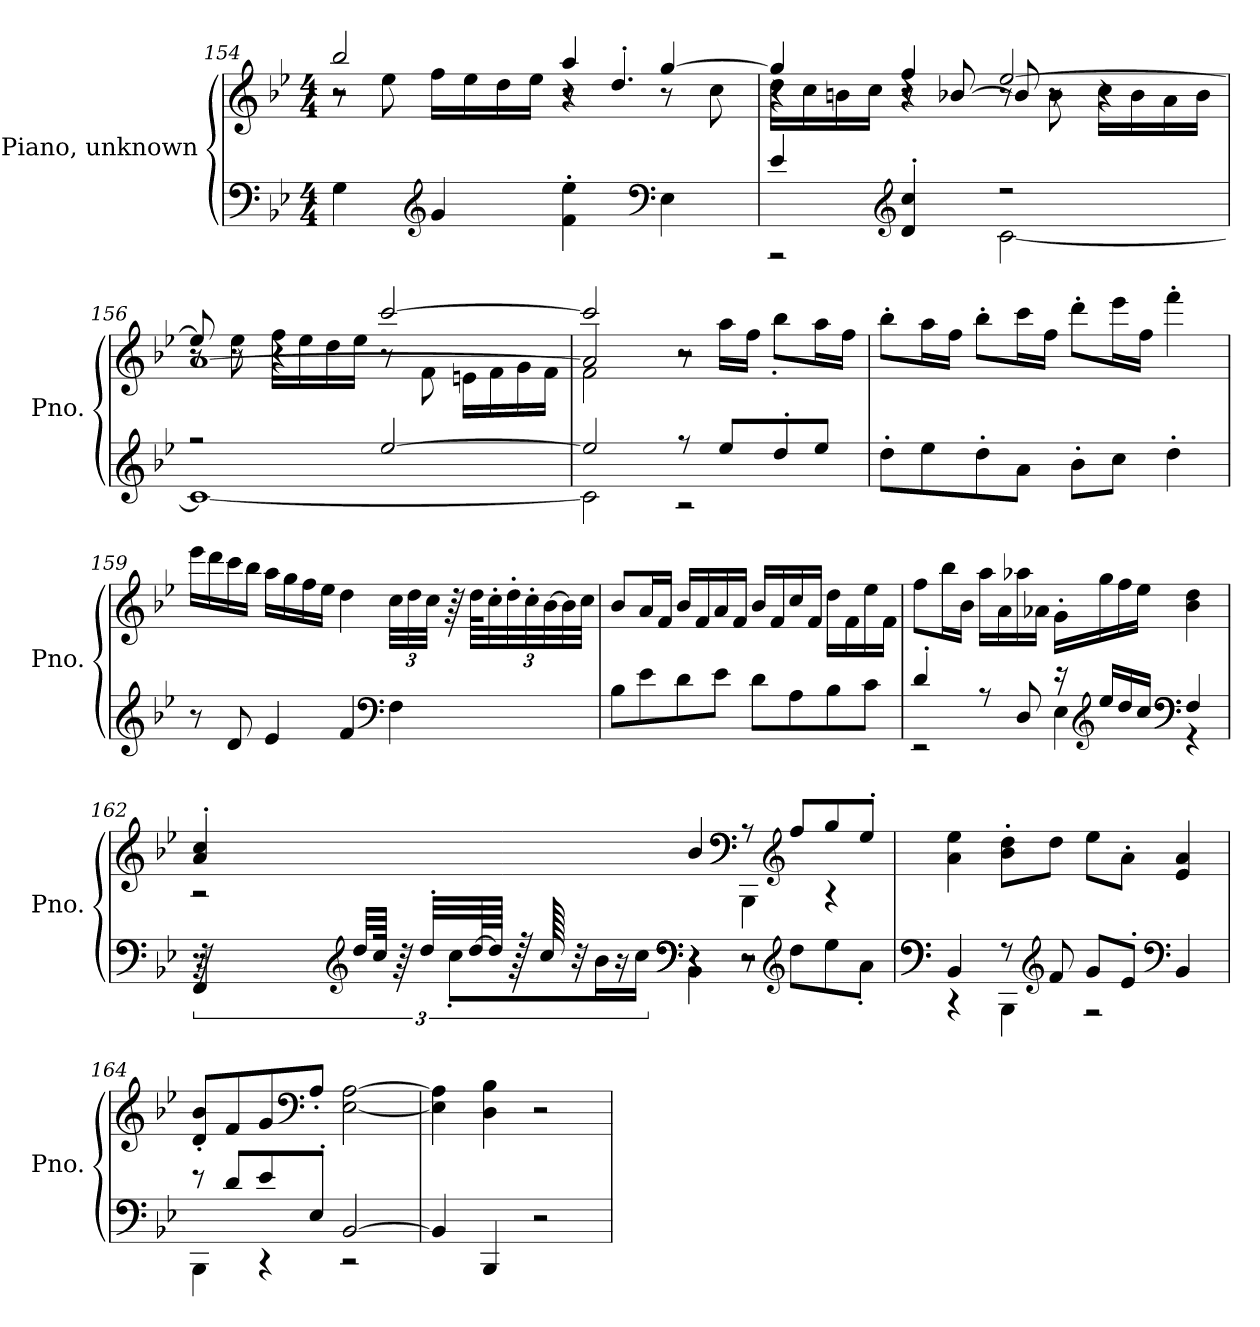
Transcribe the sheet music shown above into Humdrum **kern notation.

**kern	**kern
*part1	*part1
*staff2	*staff1
*I"Piano, unknown	*
*I'Pno.	*
*clefF4	*clefG2
*k[b-e-]	*k[b-e-]
*M4/4	*M4/4
=154	=154
*	*^
*	*	*^
4G\	2bb-/	8r	2r
.	.	8ee-\	.
*clefG2	*	*	*
4g/	.	16ff\LL	.
.	.	16ee-\	.
.	.	16dd\	.
.	.	16ee-\JJ	.
4f\' 4ee-\'	4aa/	4r	8r
.	.	.	4.dd'/
*clefF4	*	*	*
4E-\	[4gg/	8r	.
.	.	8cc\	.
!!LO:LB:g=z	!!	!!
=155	=155	=155	=155
*^	*	*	*
4e-/	2r	4gg/]	16dd\LL	4r
.	.	.	16cc\	.
.	.	.	16bn\	.
.	.	.	16cc\JJ	.
*clefG2	*	*	*	*
4d/' 4cc/'	.	4ff/	4r	8r
.	.	.	.	[8b-X/
2r	[2c\	[2ee-/	8r	8b-/]
.	.	.	8b-\	8r
.	.	.	16cc\LL	4r
.	.	.	16b-\	.
.	.	.	16a\	.
.	.	.	16b-\JJ	.
=156	=156	=156	=156	=156
2r	1c_	8ee-/]	8r	[1a
.	.	8r	8ee-\	.
.	.	4r	16ff\LL	.
.	.	.	16ee-\	.
.	.	.	16dd\	.
.	.	.	16ee-\JJ	.
[2ee-/	.	[2ccc/	8r	.
.	.	.	8f\	.
.	.	.	16en\LL	.
.	.	.	16f\	.
.	.	.	16g\	.
.	.	.	16f\JJ	.
=157	=157	=157	=157	=157
2ee-/]	2c\]	2ccc/]	2f\	2a/]
8r	2r	2r	8r	2r
8ee-/L	.	.	16aa\LL	.
.	.	.	16ff\JJ	.
8dd'/	.	.	8bb-'\L	.
8ee-/J	.	.	16aa\L	.
.	.	.	16ff\JJ	.
*v	*v	*	*	*
*	*v	*v	*v
!!LO:LB:g=z
=158	=158
8dd'\L	8bb-'\L
8ee-\	16aa\L
.	16ff\JJ
8dd'\	8bb-'\L
8a\J	16ccc\L
.	16ff\JJ
8b-'\L	8ddd'\L
8cc\J	16eee-\L
.	16ff\JJ
4dd'\	4fff'\
=159	=159
8r	16eee-\LL
.	16ddd\
8d/	16ccc\
.	16bb-\JJ
4e-/	16aa\LL
.	16gg\
.	16ff\
.	16ee-\JJ
4f/	4dd\
*clefF4	*
*	*Xbrackettup
4F\	48cc\LLL
.	48dd\
.	48cc\JJJ
.	64r
.	64dd\KLLL
.	32cc'\
.	48dd'\
.	48cc'\
.	[48b-\
.	32b-\]
.	32cc\JJJ
!!LO:LB:g=z
=160	=160
8B-\L	8b-/L
8e-\	16a/L
.	16f/JJ
8d\	16b-/LL
.	16f/
8e-\J	16a/
.	16f/JJ
8d\L	16b-/LL
.	16f/
8A\	16cc/
.	16f/JJ
8B-\	16dd\LL
.	16f\
8c\J	16ee-\
.	16f\JJ
=161	=161
*^	*
4d'/	2r	8ff\L
.	.	16bb-\L
.	.	16b-\JJ
8r	.	16aa\LL
.	.	16a\
8D/	.	16aa-X\
.	.	16a-X\JJ
16r	4E-\	16g'\LL
*clefG2	*	*
16ee-/LL	.	16gg\
16dd/	.	16ff\
16cc/JJ	.	16ee-\JJ
*clefF4	*	*
4F/	4r	4b-\ 4dd\
!!LO:PB:g=z
=162	=162	=162
*	*^	*^
64r	12r	4FF/	4a/' 4cc/'	2r
*clefG2	*	*	*	*
32dd/LLL	.	.	.	.
64cc/JJJk	.	.	.	.
64r	.	.	.	.
32dd'/LLL	.	.	.	.
.	12cc'\L	.	.	.
[64dd/L	.	.	.	.
64dd/JJJJ]	.	.	.	.
128r	.	.	.	.
128cc/	.	.	.	.
32r	.	.	.	.
.	24b-\L	.	.	.
16r	.	.	.	.
.	24cc\JJ	.	.	.
*clefF4	*	*	*	*
4r	4BB-\	4r	4b-/	.
*	*	*	*clefF4	*
2r	8r	2r	8r	4BBB-\
*clefG2	*	*	*clefG2	*
.	8dd\L	.	8ff/L	.
.	8ee-\	.	8gg/	4r
.	8a'\J	.	8ee-'/J	.
*v	*v	*v	*	*
*	*v	*v
=163	=163
*clefF4	*
*^	*
4BB-/	4r	4a\ 4ee-\
8r	4BBB-\	8b-\' 8dd\'L
*clefG2	*	*
8f/	.	8dd\J
8g/L	2r	8ee-\L
8e-'/J	.	8a'\J
*clefF4	*	*
4BB-/	.	4e-/ 4a/
!!LO:LB:g=z
=164	=164	=164
8r	4BBB-\	8d/' 8b-/'L
8d/L	.	8f/
8e-/	4r	8g/
*	*	*clefF4
8E-'/J	.	8A'/J
[2BB-/	2r	[2E-\ [2A\
*v	*v	*
=165	=165
4BB-/]	4E-\] 4A\]
4BBB-/	4D\ 4B-\
2r	2r
=	=
*-	*-
